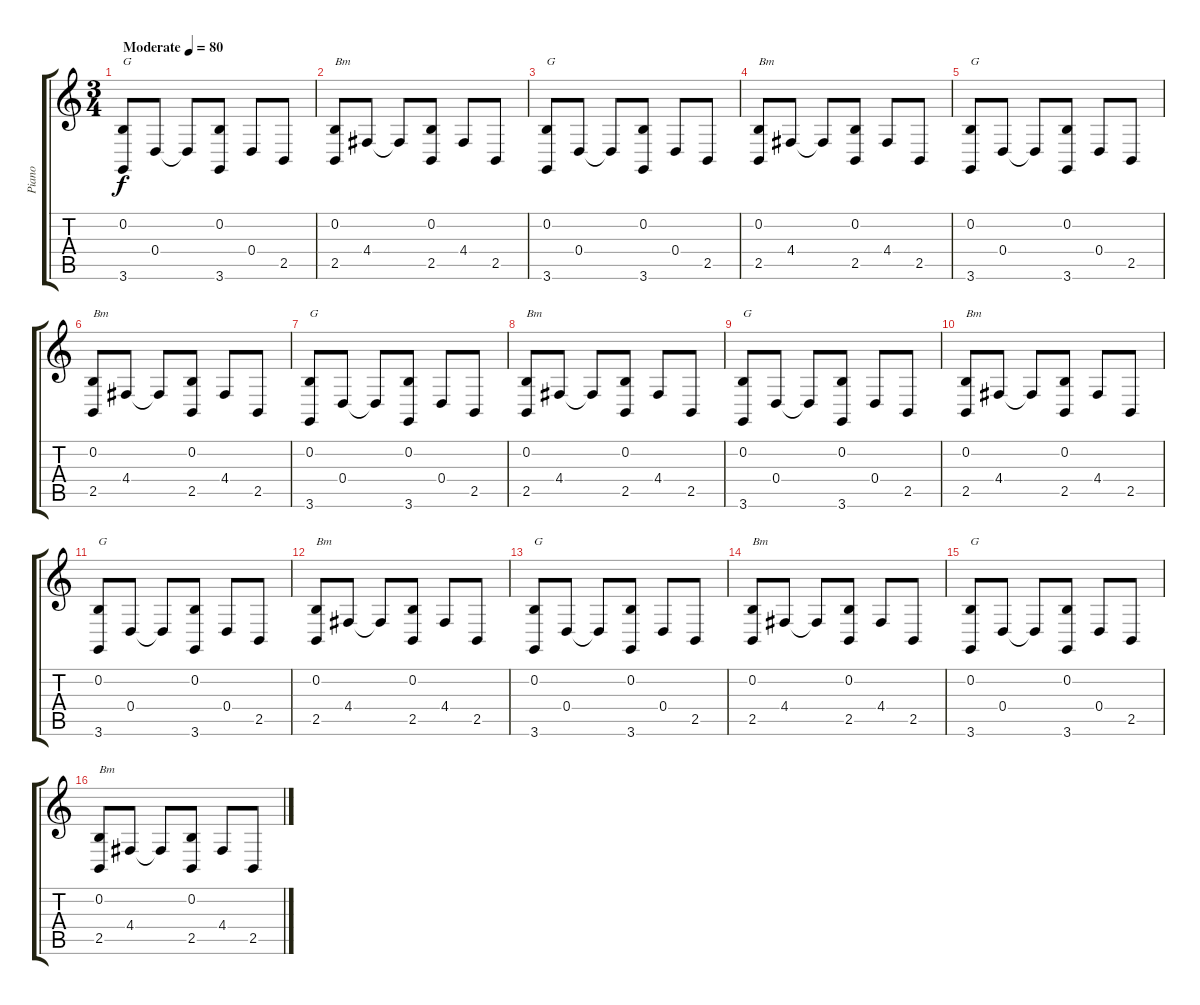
\track ("Piano" "Piano") {instrument acousticgrandpiano}
\staff {score tabs}
\tuning (E4 B3 G3 D3 A2 E2) {hide}
\ts (3 4)
\tempo (80 "Moderate")
\clef g2
\ks c
(0.2 3.6).8{txt "G" dy f instrument acousticgrandpiano} 0.4.8 0.4{t}.8 (0.2 3.6).8 0.4.8 2.5.8 |
(0.2 2.5).8{txt "Bm"} 4.4.8 4.4{t}.8 (0.2 2.5).8 4.4.8 2.5.8 |
(0.2 3.6).8{txt "G"} 0.4.8 0.4{t}.8 (0.2 3.6).8 0.4.8 2.5.8 |
(0.2 2.5).8{txt "Bm"} 4.4.8 4.4{t}.8 (0.2 2.5).8 4.4.8 2.5.8 |
(0.2 3.6).8{txt "G"} 0.4.8 0.4{t}.8 (0.2 3.6).8 0.4.8 2.5.8 |
(0.2 2.5).8{txt "Bm"} 4.4.8 4.4{t}.8 (0.2 2.5).8 4.4.8 2.5.8 |
(0.2 3.6).8{txt "G"} 0.4.8 0.4{t}.8 (0.2 3.6).8 0.4.8 2.5.8 |
(0.2 2.5).8{txt "Bm"} 4.4.8 4.4{t}.8 (0.2 2.5).8 4.4.8 2.5.8 |
(0.2 3.6).8{txt "G"} 0.4.8 0.4{t}.8 (0.2 3.6).8 0.4.8 2.5.8 |
(0.2 2.5).8{txt "Bm"} 4.4.8 4.4{t}.8 (0.2 2.5).8 4.4.8 2.5.8 |
(0.2 3.6).8{txt "G"} 0.4.8 0.4{t}.8 (0.2 3.6).8 0.4.8 2.5.8 |
(0.2 2.5).8{txt "Bm"} 4.4.8 4.4{t}.8 (0.2 2.5).8 4.4.8 2.5.8 |
(0.2 3.6).8{txt "G"} 0.4.8 0.4{t}.8 (0.2 3.6).8 0.4.8 2.5.8 |
(0.2 2.5).8{txt "Bm"} 4.4.8 4.4{t}.8 (0.2 2.5).8 4.4.8 2.5.8 |
(0.2 3.6).8{txt "G"} 0.4.8 0.4{t}.8 (0.2 3.6).8 0.4.8 2.5.8 |
(0.2 2.5).8{txt "Bm"} 4.4.8 4.4{t}.8 (0.2 2.5).8 4.4.8 2.5.8
